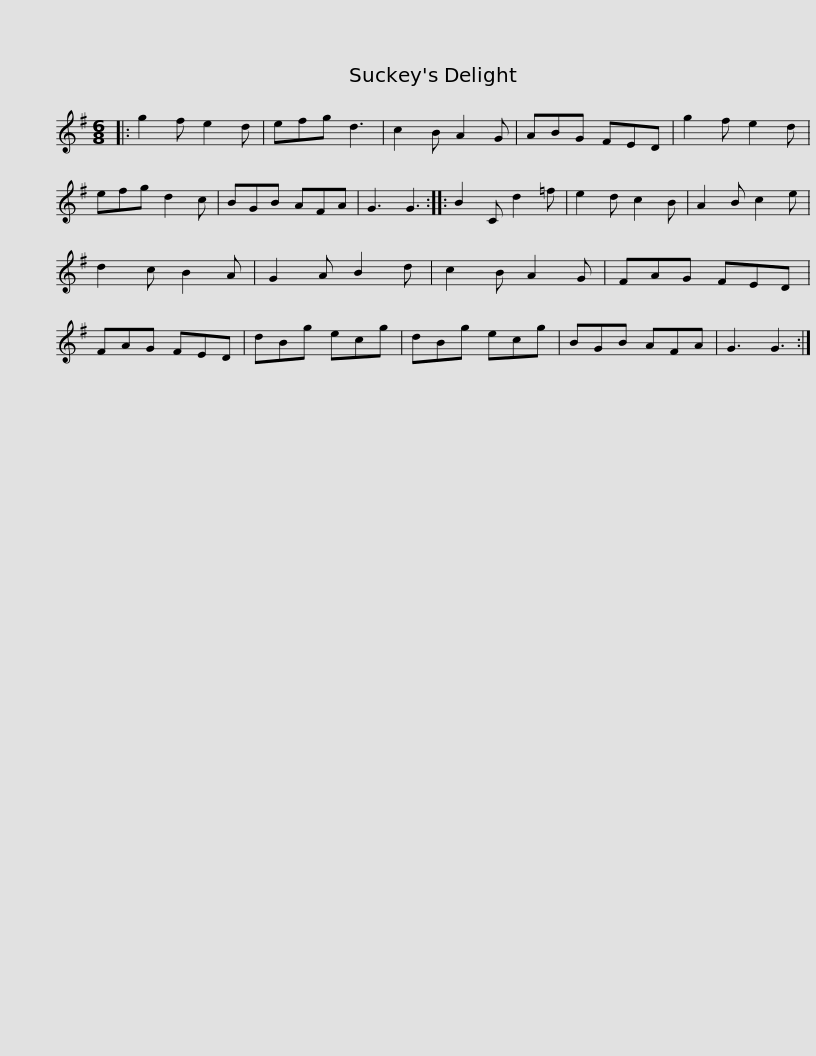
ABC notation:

X:1
L:1/8
M:6/8
I:linebreak $
K:G
V:1 treble
V:1
|: g2 f e2 d | efg d3 | c2 B A2 G | ABG FED | g2 f e2 d | %5
 efg d2 c | BGB AFA | G3 G3 ::$ B2 C d2 =f | e2 d c2 B | %10
 A2 B c2 e | d2 c B2 A | G2 A B2 d | c2 B A2 G | FAG FED | %15
 FAG FED |$ dBg ecg | dBg ecg | BGB AFA | G3 G3 :| %20
